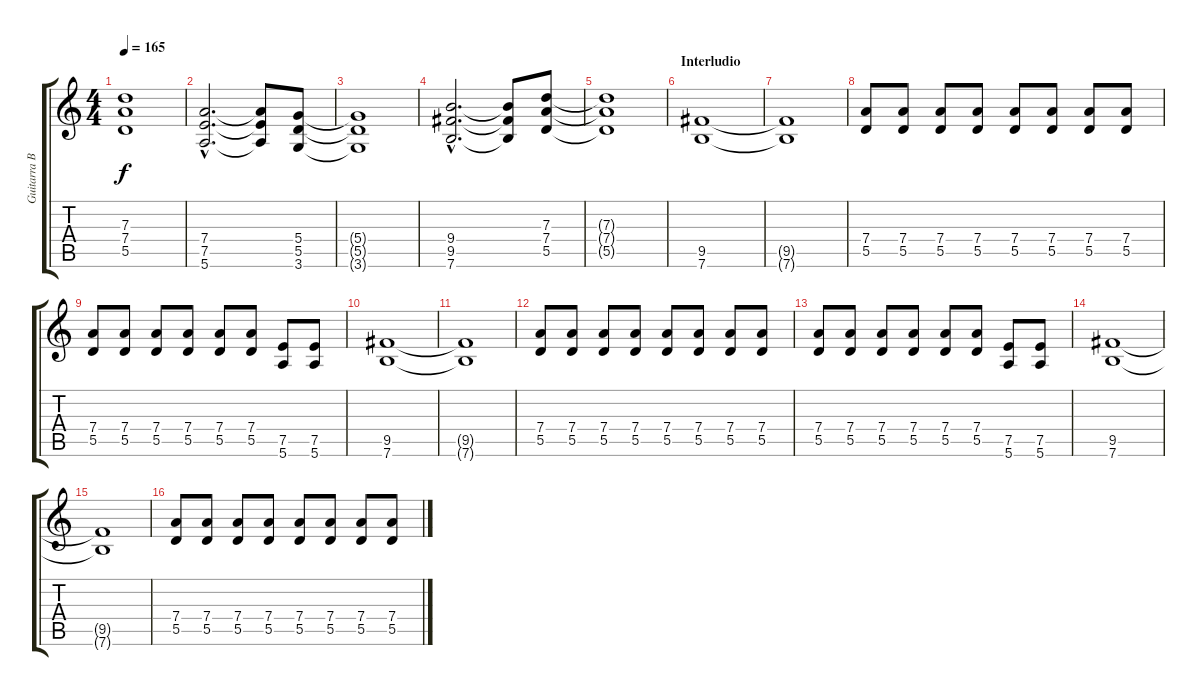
\track ("Guitarra Base" "Guitarra B") {instrument distortionguitar}
\staff {score tabs}
\tuning (E4 B3 G3 D3 A2 E2) {hide}
\ts (4 4)
\tempo 165
\clef g2
\ks c
(7.3{t} 7.4{t} 5.5{t}).1{dy f} |
(7.4{hac} 7.5{hac} 5.6{hac}).2{d} (7.4{t} 7.5{t} 5.6{t}).8 (5.4 5.5 3.6).8 |
(5.4{t} 5.5{t} 3.6{t}).1 |
(9.4{hac} 9.5{hac} 7.6{hac}).2{d} (9.4{t} 9.5{t} 7.6{t}).8 (7.3 7.4 5.5).8 |
(7.3{t} 7.4{t} 5.5{t}).1 |
\section ("" "Interludio")
(9.5 7.6).1 |
(9.5{t} 7.6{t}).1 |
(7.4 5.5).8 (7.4 5.5).8 (7.4 5.5).8 (7.4 5.5).8 (7.4 5.5).8 (7.4 5.5).8 (7.4 5.5).8 (7.4 5.5).8 |
(7.4 5.5).8 (7.4 5.5).8 (7.4 5.5).8 (7.4 5.5).8 (7.4 5.5).8 (7.4 5.5).8 (7.5 5.6).8 (7.5 5.6).8 |
(9.5 7.6).1 |
(9.5{t} 7.6{t}).1 |
(7.4 5.5).8 (7.4 5.5).8 (7.4 5.5).8 (7.4 5.5).8 (7.4 5.5).8 (7.4 5.5).8 (7.4 5.5).8 (7.4 5.5).8 |
(7.4 5.5).8 (7.4 5.5).8 (7.4 5.5).8 (7.4 5.5).8 (7.4 5.5).8 (7.4 5.5).8 (7.5 5.6).8 (7.5 5.6).8 |
(9.5 7.6).1 |
(9.5{t} 7.6{t}).1 |
(7.4 5.5).8 (7.4 5.5).8 (7.4 5.5).8 (7.4 5.5).8 (7.4 5.5).8 (7.4 5.5).8 (7.4 5.5).8 (7.4 5.5).8
